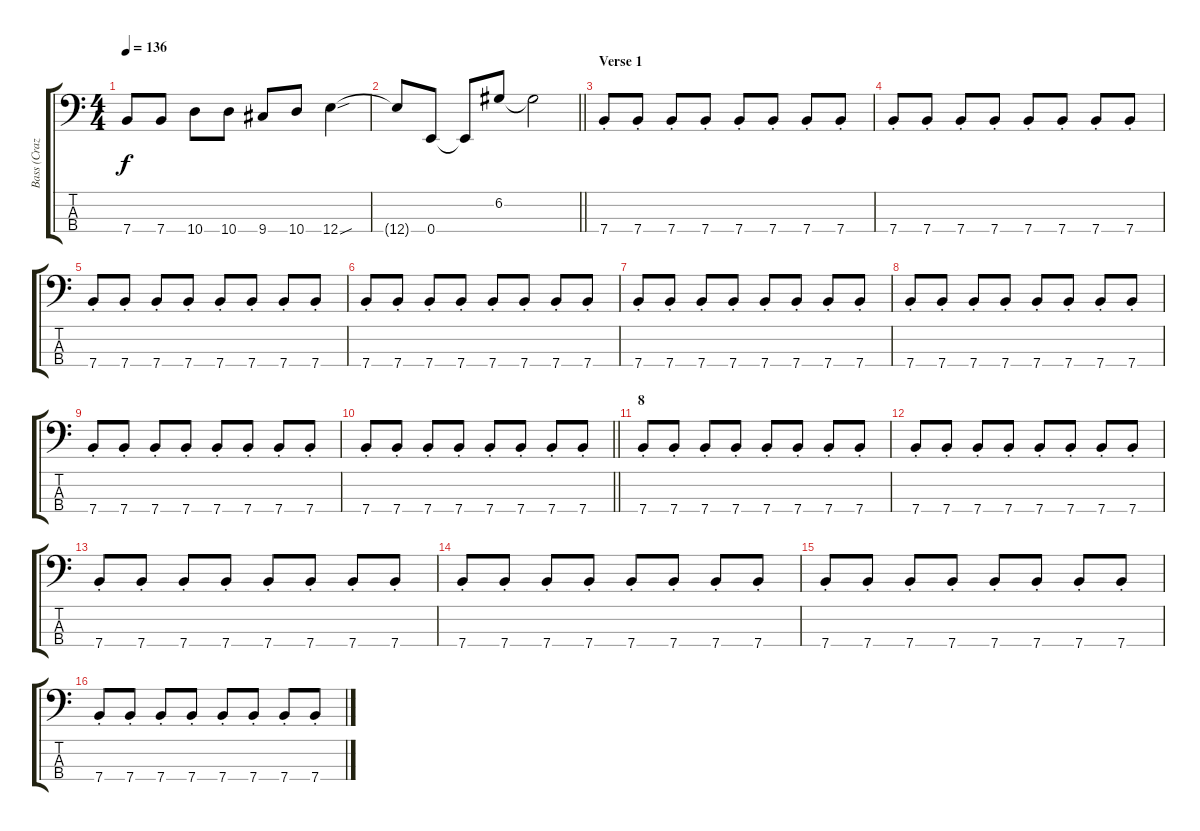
\track ("Bass (Crazy Cool Joe)" "Bass (Craz") {instrument electricbassfinger}
\staff {score tabs}
\tuning (G2 D2 A1 E1) {hide}
\ts (4 4)
\tempo 136
\clef f4
\ks c
7.4.8{dy f} 7.4.8 10.4.8 10.4.8 9.4.8 10.4.8 12.4{sou}.4 |
\barLineRight lightlight
12.4{t}.8 0.4.8 0.4{t}.8 6.2.8 6.2{t}.2 |
\section ("" "Verse 1")
7.4{st}.8 7.4{st}.8 7.4{st}.8 7.4{st}.8 7.4{st}.8 7.4{st}.8 7.4{st}.8 7.4{st}.8 |
7.4{st}.8 7.4{st}.8 7.4{st}.8 7.4{st}.8 7.4{st}.8 7.4{st}.8 7.4{st}.8 7.4{st}.8 |
7.4{st}.8 7.4{st}.8 7.4{st}.8 7.4{st}.8 7.4{st}.8 7.4{st}.8 7.4{st}.8 7.4{st}.8 |
7.4{st}.8 7.4{st}.8 7.4{st}.8 7.4{st}.8 7.4{st}.8 7.4{st}.8 7.4{st}.8 7.4{st}.8 |
7.4{st}.8 7.4{st}.8 7.4{st}.8 7.4{st}.8 7.4{st}.8 7.4{st}.8 7.4{st}.8 7.4{st}.8 |
7.4{st}.8 7.4{st}.8 7.4{st}.8 7.4{st}.8 7.4{st}.8 7.4{st}.8 7.4{st}.8 7.4{st}.8 |
7.4{st}.8 7.4{st}.8 7.4{st}.8 7.4{st}.8 7.4{st}.8 7.4{st}.8 7.4{st}.8 7.4{st}.8 |
\barLineRight lightlight
7.4{st}.8 7.4{st}.8 7.4{st}.8 7.4{st}.8 7.4{st}.8 7.4{st}.8 7.4{st}.8 7.4{st}.8 |
\section ("" "8")
7.4{st}.8 7.4{st}.8 7.4{st}.8 7.4{st}.8 7.4{st}.8 7.4{st}.8 7.4{st}.8 7.4{st}.8 |
7.4{st}.8 7.4{st}.8 7.4{st}.8 7.4{st}.8 7.4{st}.8 7.4{st}.8 7.4{st}.8 7.4{st}.8 |
7.4{st}.8 7.4{st}.8 7.4{st}.8 7.4{st}.8 7.4{st}.8 7.4{st}.8 7.4{st}.8 7.4{st}.8 |
7.4{st}.8 7.4{st}.8 7.4{st}.8 7.4{st}.8 7.4{st}.8 7.4{st}.8 7.4{st}.8 7.4{st}.8 |
7.4{st}.8 7.4{st}.8 7.4{st}.8 7.4{st}.8 7.4{st}.8 7.4{st}.8 7.4{st}.8 7.4{st}.8 |
7.4{st}.8 7.4{st}.8 7.4{st}.8 7.4{st}.8 7.4{st}.8 7.4{st}.8 7.4{st}.8 7.4{st}.8
